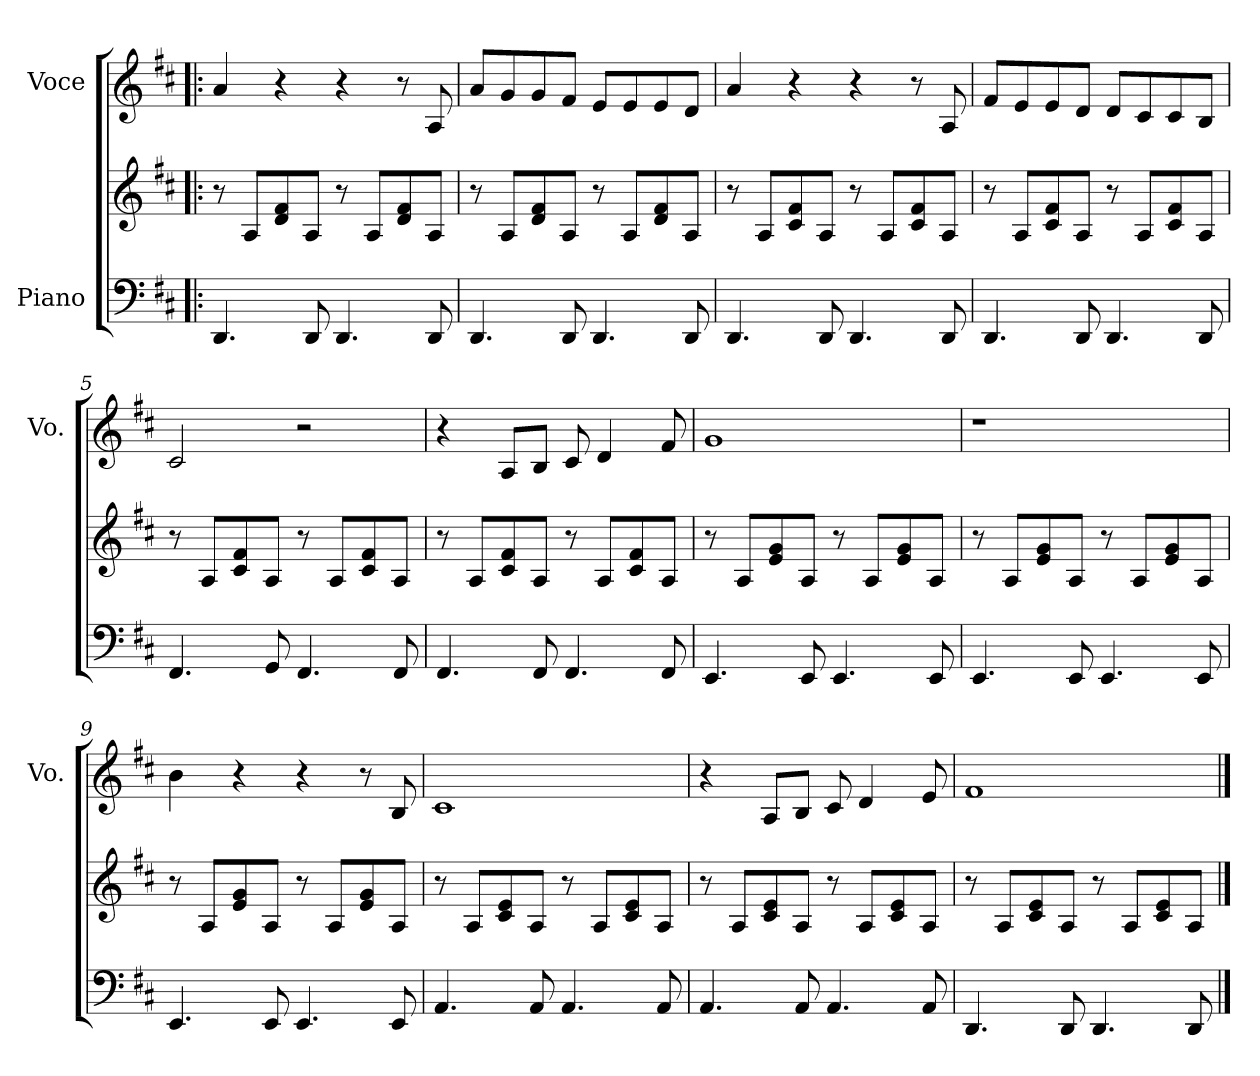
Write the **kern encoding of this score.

**kern	**kern	**kern
*part2	*part2	*part1
*staff3	*staff2	*staff1
*I"Piano	*	*I"Voce
*	*	*I'Vo.
*clefF4	*clefG2	*clefG2
*k[f#c#]	*k[f#c#]	*k[f#c#]
=1!|:	=1!|:	=1!|:
4.DD/	8r	4a/
.	8A/L	.
.	8d/ 8f#/	4r
8DD/	8A/J	.
4.DD/	8r	4r
.	8A/L	.
.	8d/ 8f#/	8r
8DD/	8A/J	8A/
=2	=2	=2
4.DD/	8r	8a/L
.	8A/L	8g/
.	8d/ 8f#/	8g/
8DD/	8A/J	8f#/J
4.DD/	8r	8e/L
.	8A/L	8e/
.	8d/ 8f#/	8e/
8DD/	8A/J	8d/J
=3	=3	=3
4.DD/	8r	4a/
.	8A/L	.
.	8c#/ 8f#/	4r
8DD/	8A/J	.
4.DD/	8r	4r
.	8A/L	.
.	8c#/ 8f#/	8r
8DD/	8A/J	8A/
!!LO:LB:g=z
=4	=4	=4
4.DD/	8r	8f#/L
.	8A/L	8e/
.	8c#/ 8f#/	8e/
8DD/	8A/J	8d/J
4.DD/	8r	8d/L
.	8A/L	8c#/
.	8c#/ 8f#/	8c#/
8DD/	8A/J	8B/J
=5	=5	=5
4.FF#/	8r	2c#/
.	8A/L	.
.	8c#/ 8f#/	.
8GG/	8A/J	.
4.FF#/	8r	2r
.	8A/L	.
.	8c#/ 8f#/	.
8FF#/	8A/J	.
=6	=6	=6
4.FF#/	8r	4r
.	8A/L	.
.	8c#/ 8f#/	8A/L
8FF#/	8A/J	8B/J
4.FF#/	8r	8c#/
.	8A/L	4d/
.	8c#/ 8f#/	.
8FF#/	8A/J	8f#/
!!LO:LB:g=z
=7	=7	=7
4.EE/	8r	1g
.	8A/L	.
.	8e/ 8g/	.
8EE/	8A/J	.
4.EE/	8r	.
.	8A/L	.
.	8e/ 8g/	.
8EE/	8A/J	.
=8	=8	=8
4.EE/	8r	1r
.	8A/L	.
.	8e/ 8g/	.
8EE/	8A/J	.
4.EE/	8r	.
.	8A/L	.
.	8e/ 8g/	.
8EE/	8A/J	.
=9	=9	=9
4.EE/	8r	4b\
.	8A/L	.
.	8e/ 8g/	4r
8EE/	8A/J	.
4.EE/	8r	4r
.	8A/L	.
.	8e/ 8g/	8r
8EE/	8A/J	8B/
!!LO:LB:g=z
=10	=10	=10
4.AA/	8r	1c#
.	8A/L	.
.	8c#/ 8e/	.
8AA/	8A/J	.
4.AA/	8r	.
.	8A/L	.
.	8c#/ 8e/	.
8AA/	8A/J	.
=11	=11	=11
4.AA/	8r	4r
.	8A/L	.
.	8c#/ 8e/	8A/L
8AA/	8A/J	8B/J
4.AA/	8r	8c#/
.	8A/L	4d/
.	8c#/ 8e/	.
8AA/	8A/J	8e/
=12	=12	=12
4.DD/	8r	1f#
.	8A/L	.
.	8c#/ 8e/	.
8DD/	8A/J	.
4.DD/	8r	.
.	8A/L	.
.	8c#/ 8e/	.
8DD/	8A/J	.
==	==	==
*-	*-	*-
